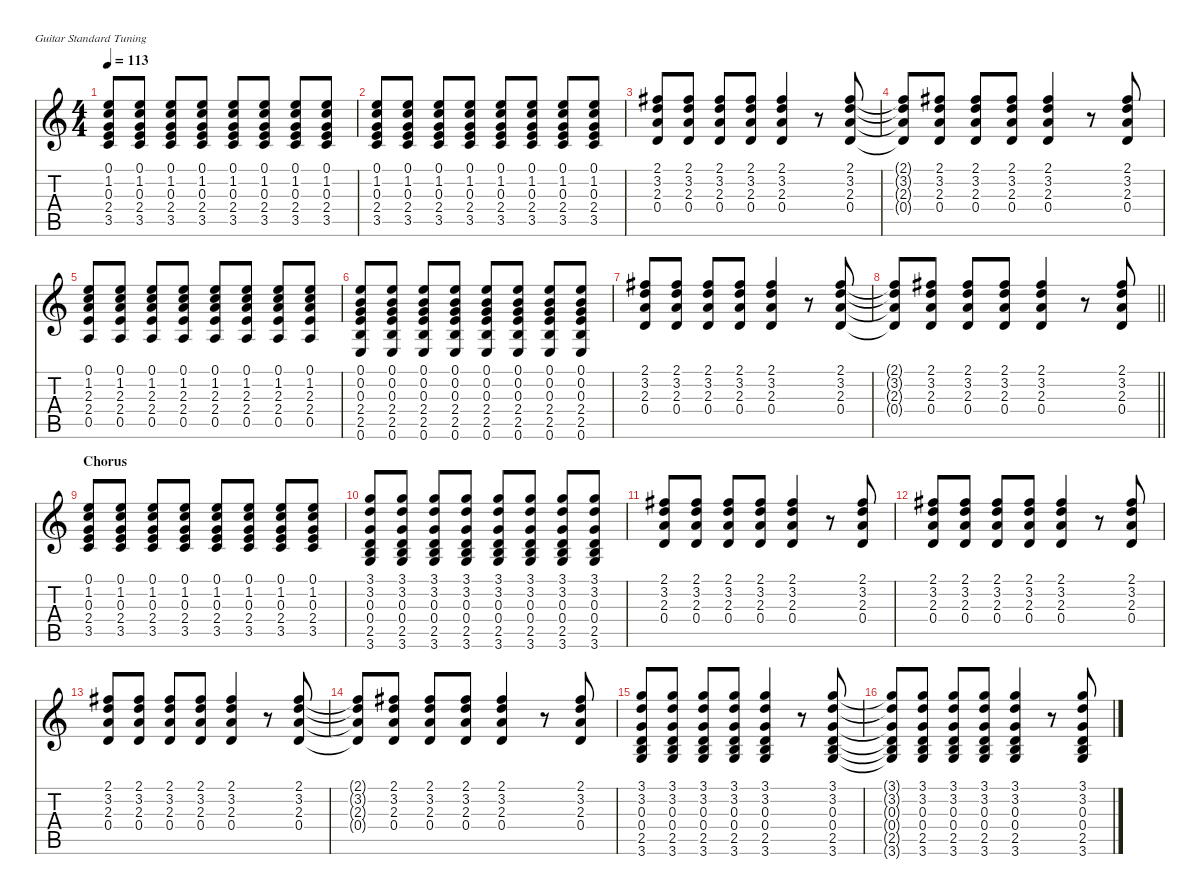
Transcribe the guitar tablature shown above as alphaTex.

\defaultSystemsLayout 4
\hideDynamics
\bracketExtendMode nobrackets
\singleTrackTrackNamePolicy hidden
\multiTrackTrackNamePolicy hidden
\firstSystemTrackNameMode fullname
\firstSystemTrackNameOrientation horizontal
\otherSystemsTrackNameOrientation horizontal
\track ("Guitar (rythm clean)" "el.guit.") {instrument electricguitarclean}
\staff {score tabs}
\tuning (E4 B3 G3 D3 A2 E2)
\ts (4 4)
\tempo 113
\clef g2
\ks c
(3.5 2.4 0.3 1.2 0.1).8{dy mf beam Up} (3.5 2.4 0.3 1.2 0.1).8{beam Up} (3.5 2.4 0.3 1.2 0.1).8{beam Up} (3.5 2.4 0.3 1.2 0.1).8{beam Up} (3.5 2.4 0.3 1.2 0.1).8{beam Up} (3.5 2.4 0.3 1.2 0.1).8{beam Up} (3.5 2.4 0.3 1.2 0.1).8{beam Up} (3.5 2.4 0.3 1.2 0.1).8{beam Up} |
(3.5 2.4 0.3 1.2 0.1).8{beam Up} (3.5 2.4 0.3 1.2 0.1).8{beam Up} (3.5 2.4 0.3 1.2 0.1).8{beam Up} (3.5 2.4 0.3 1.2 0.1).8{beam Up} (3.5 2.4 0.3 1.2 0.1).8{beam Up} (3.5 2.4 0.3 1.2 0.1).8{beam Up} (3.5 2.4 0.3 1.2 0.1).8{beam Up} (3.5 2.4 0.3 1.2 0.1).8{beam Up} |
(0.4 2.3 3.2 2.1{acc #}).8{beam Up} (0.4 2.3 3.2 2.1{acc #}).8{beam Up} (0.4 2.3 3.2 2.1{acc #}).8{beam Up} (0.4 2.3 3.2 2.1{acc #}).8{beam Up} (0.4 2.3 3.2 2.1{acc #}).4{beam Up} r.8{beam Up} (0.4 2.3 3.2 2.1{acc #}).8{beam Up} |
(0.4{t} 2.3{t} 3.2{t} 2.1{t acc #}).8{beam Up} (0.4 2.3 3.2 2.1{acc #}).8{beam Up} (0.4 2.3 3.2 2.1{acc #}).8{beam Up} (0.4 2.3 3.2 2.1{acc #}).8{beam Up} (0.4 2.3 3.2 2.1{acc #}).4{beam Up} r.8{beam Up} (0.4 2.3 3.2 2.1{acc #}).8{beam Up} |
(0.5 2.4 2.3 1.2 0.1).8{beam Up} (0.5 2.4 2.3 1.2 0.1).8{beam Up} (0.5 2.4 2.3 1.2 0.1).8{beam Up} (0.5 2.4 2.3 1.2 0.1).8{beam Up} (0.5 2.4 2.3 1.2 0.1).8{beam Up} (0.5 2.4 2.3 1.2 0.1).8{beam Up} (0.5 2.4 2.3 1.2 0.1).8{beam Up} (0.5 2.4 2.3 1.2 0.1).8{beam Up} |
(0.6 2.5 2.4 0.3 0.2 0.1).8{beam Up} (0.6 2.5 2.4 0.3 0.2 0.1).8{beam Up} (0.6 2.5 2.4 0.3 0.2 0.1).8{beam Up} (0.6 2.5 2.4 0.3 0.2 0.1).8{beam Up} (0.6 2.5 2.4 0.3 0.2 0.1).8{beam Up} (0.6 2.5 2.4 0.3 0.2 0.1).8{beam Up} (0.6 2.5 2.4 0.3 0.2 0.1).8{beam Up} (0.6 2.5 2.4 0.3 0.2 0.1).8{beam Up} |
(0.4 2.3 3.2 2.1{acc #}).8{beam Up} (0.4 2.3 3.2 2.1{acc #}).8{beam Up} (0.4 2.3 3.2 2.1{acc #}).8{beam Up} (0.4 2.3 3.2 2.1{acc #}).8{beam Up} (0.4 2.3 3.2 2.1{acc #}).4{beam Up} r.8{beam Up} (0.4 2.3 3.2 2.1{acc #}).8{beam Up} |
\barLineRight lightlight
(0.4{t} 2.3{t} 3.2{t} 2.1{t acc #}).8{beam Up} (0.4 2.3 3.2 2.1{acc #}).8{beam Up} (0.4 2.3 3.2 2.1{acc #}).8{beam Up} (0.4 2.3 3.2 2.1{acc #}).8{beam Up} (0.4 2.3 3.2 2.1{acc #}).4{beam Up} r.8{beam Up} (0.4 2.3 3.2 2.1{acc #}).8{beam Up} |
\section ("" "Chorus")
(3.5 2.4 0.3 1.2 0.1).8{beam Up} (3.5 2.4 0.3 1.2 0.1).8{beam Up} (3.5 2.4 0.3 1.2 0.1).8{beam Up} (3.5 2.4 0.3 1.2 0.1).8{beam Up} (3.5 2.4 0.3 1.2 0.1).8{beam Up} (3.5 2.4 0.3 1.2 0.1).8{beam Up} (3.5 2.4 0.3 1.2 0.1).8{beam Up} (3.5 2.4 0.3 1.2 0.1).8{beam Up} |
(3.6 2.5 0.4 0.3 3.2 3.1).8{beam Up} (3.6 2.5 0.4 0.3 3.2 3.1).8{beam Up} (3.6 2.5 0.4 0.3 3.2 3.1).8{beam Up} (3.6 2.5 0.4 0.3 3.2 3.1).8{beam Up} (3.6 2.5 0.4 0.3 3.2 3.1).8{beam Up} (3.6 2.5 0.4 0.3 3.2 3.1).8{beam Up} (3.6 2.5 0.4 0.3 3.2 3.1).8{beam Up} (3.6 2.5 0.4 0.3 3.2 3.1).8{beam Up} |
(0.4 2.3 3.2 2.1{acc #}).8{beam Up} (0.4 2.3 3.2 2.1{acc #}).8{beam Up} (0.4 2.3 3.2 2.1{acc #}).8{beam Up} (0.4 2.3 3.2 2.1{acc #}).8{beam Up} (0.4 2.3 3.2 2.1{acc #}).4{beam Up} r.8{beam Up} (0.4 2.3 3.2 2.1{acc #}).8{beam Up} |
(0.4 2.3 3.2 2.1{acc #}).8{beam Up} (0.4 2.3 3.2 2.1{acc #}).8{beam Up} (0.4 2.3 3.2 2.1{acc #}).8{beam Up} (0.4 2.3 3.2 2.1{acc #}).8{beam Up} (0.4 2.3 3.2 2.1{acc #}).4{beam Up} r.8{beam Up} (0.4 2.3 3.2 2.1{acc #}).8{beam Up} |
(0.4 2.3 3.2 2.1{acc #}).8{beam Up} (0.4 2.3 3.2 2.1{acc #}).8{beam Up} (0.4 2.3 3.2 2.1{acc #}).8{beam Up} (0.4 2.3 3.2 2.1{acc #}).8{beam Up} (0.4 2.3 3.2 2.1{acc #}).4{beam Up} r.8{beam Up} (0.4 2.3 3.2 2.1{acc #}).8{beam Up} |
(0.4{t} 2.3{t} 3.2{t} 2.1{t acc #}).8{beam Up} (0.4 2.3 3.2 2.1{acc #}).8{beam Up} (0.4 2.3 3.2 2.1{acc #}).8{beam Up} (0.4 2.3 3.2 2.1{acc #}).8{beam Up} (0.4 2.3 3.2 2.1{acc #}).4{beam Up} r.8{beam Up} (0.4 2.3 3.2 2.1{acc #}).8{beam Up} |
(0.4 0.3 3.2 3.1 3.6 2.5).8{beam Up} (0.4 0.3 3.2 3.1 3.6 2.5).8{beam Up} (0.4 0.3 3.2 3.1 3.6 2.5).8{beam Up} (0.4 0.3 3.2 3.1 3.6 2.5).8{beam Up} (0.4 0.3 3.2 3.1 3.6 2.5).4{beam Up} r.8{beam Up} (0.4 0.3 3.2 3.1 3.6 2.5).8{beam Up} |
(0.4{t} 0.3{t} 3.2{t} 3.1{t} 3.6{t} 2.5{t}).8{beam Up} (0.4 0.3 3.2 3.1 3.6 2.5).8{beam Up} (0.4 0.3 3.2 3.1 3.6 2.5).8{beam Up} (0.4 0.3 3.2 3.1 3.6 2.5).8{beam Up} (0.4 0.3 3.2 3.1 3.6 2.5).4{beam Up} r.8{beam Up} (0.4 0.3 3.2 3.1 3.6 2.5).8{beam Up}
